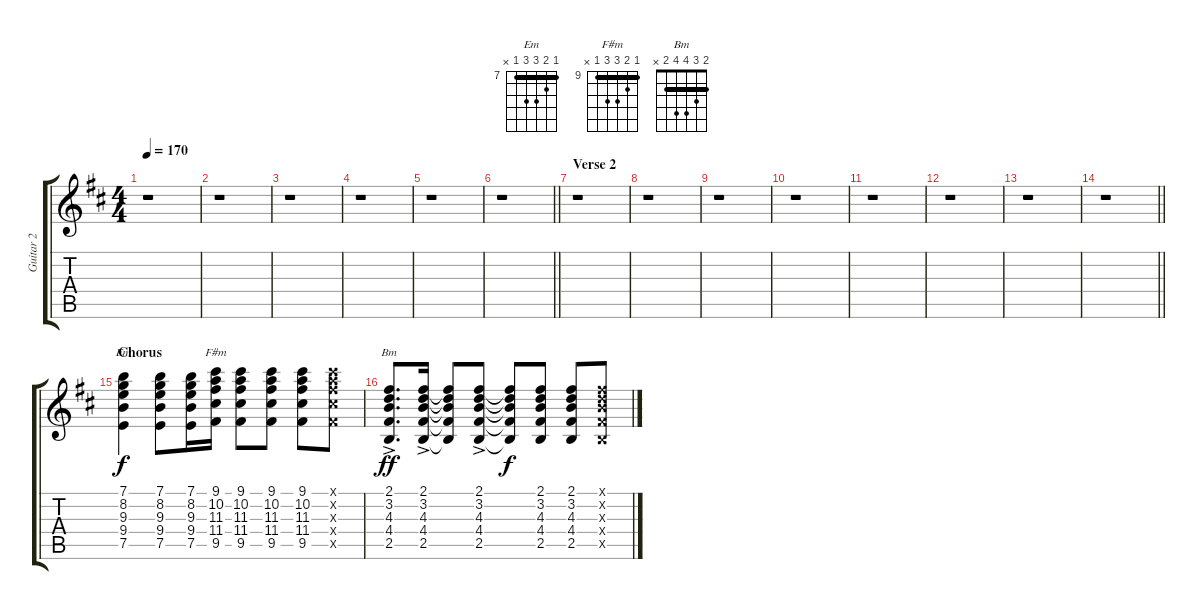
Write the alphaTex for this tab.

\track ("Guitar 2" "Guitar 2") {instrument overdrivenguitar}
\staff {score tabs}
\tuning (E4 B3 G3 D3 A2 E2) {hide}
\chord ("Em" 7 8 9 9 7 x) {firstfret 7 barre 7}
\chord ("F#m" 9 10 11 11 9 x) {firstfret 9 barre 9}
\chord ("Bm" 2 3 4 4 2 x) {barre 2}
\ts (4 4)
\tempo 170
\clef g2
\ks d
r.1{dy mf} |
r.1 |
r.1 |
r.1 |
r.1 |
\barLineRight lightlight
r.1 |
\section ("" "Verse 2")
r.1 |
r.1 |
r.1 |
r.1 |
r.1 |
r.1 |
r.1 |
\barLineRight lightlight
r.1 |
\section ("" "Chorus")
(7.1 8.2 9.3 9.4 7.5).4{ch "Em" dy f} (7.1 8.2 9.3 9.4 7.5).8 (7.1 8.2 9.3 9.4 7.5).16 (9.1 10.2 11.3 11.4 9.5).16{ch "F#m"} (9.1 10.2 11.3 11.4 9.5).8 (9.1 10.2 11.3 11.4 9.5).8 (9.1 10.2 11.3 11.4 9.5).8 (9.1{x} 10.2{x} 11.3{x} 11.4{x} 9.5{x}).8 |
(2.1 3.2 4.3 4.4 2.5{ac}).8{d ch "Bm" dy ff} (2.1 3.2 4.3 4.4 2.5{ac}).16 (2.1{t} 3.2{t} 4.3{t} 4.4{t} 2.5{t}).8 (2.1 3.2 4.3 4.4 2.5{ac}).8 (2.1{t} 3.2{t} 4.3{t} 4.4{t} 2.5{t}).8{dy f} (2.1 3.2 4.3 4.4 2.5).8 (2.1 3.2 4.3 4.4 2.5).8 (2.1{x} 3.2{x} 4.3{x} 4.4{x} 2.5{x}).8
